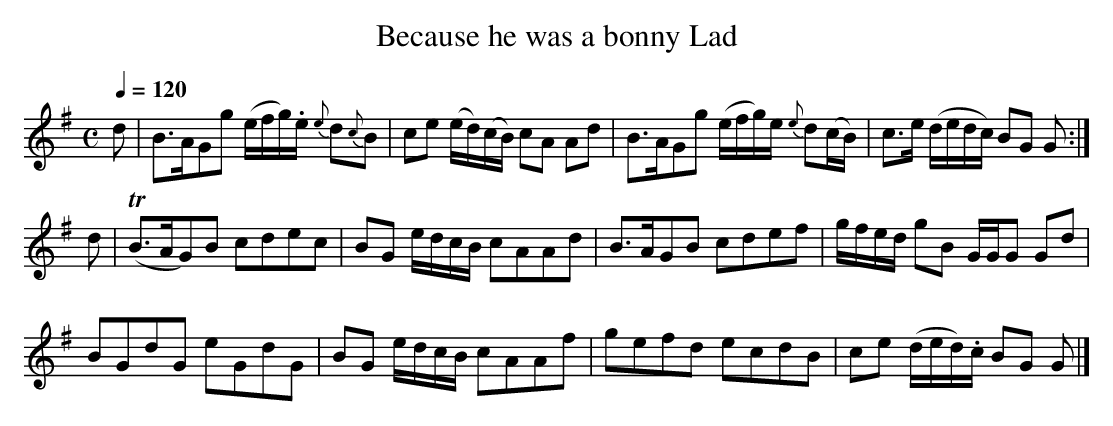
X:1
T:Because he was a bonny Lad
M:C
L:1/8
Q:1/4=120
K:G
d|  B>AGg (e/f/g/).e/ {e}d{c}B   |ce      (e/d/)(c/B/) cA    Ad|\
    B>AGg (e/f/g/)e/ {e}d(c/B/)|c>e     (d/e/d/c/)   BG G   :|
d|(TB>AG)B cdec                  |BG       e/d/c/B/    cAAd    |\
    B>AGB  cdef                  |g/f/e/d/ gB          G/G/G Gd|
    BGdG   eGdG                  |BG       e/d/c/B/    cAAf    |\
    gefd   ecdB                  |ce      (d/e/d/).c/  BG    G|]
